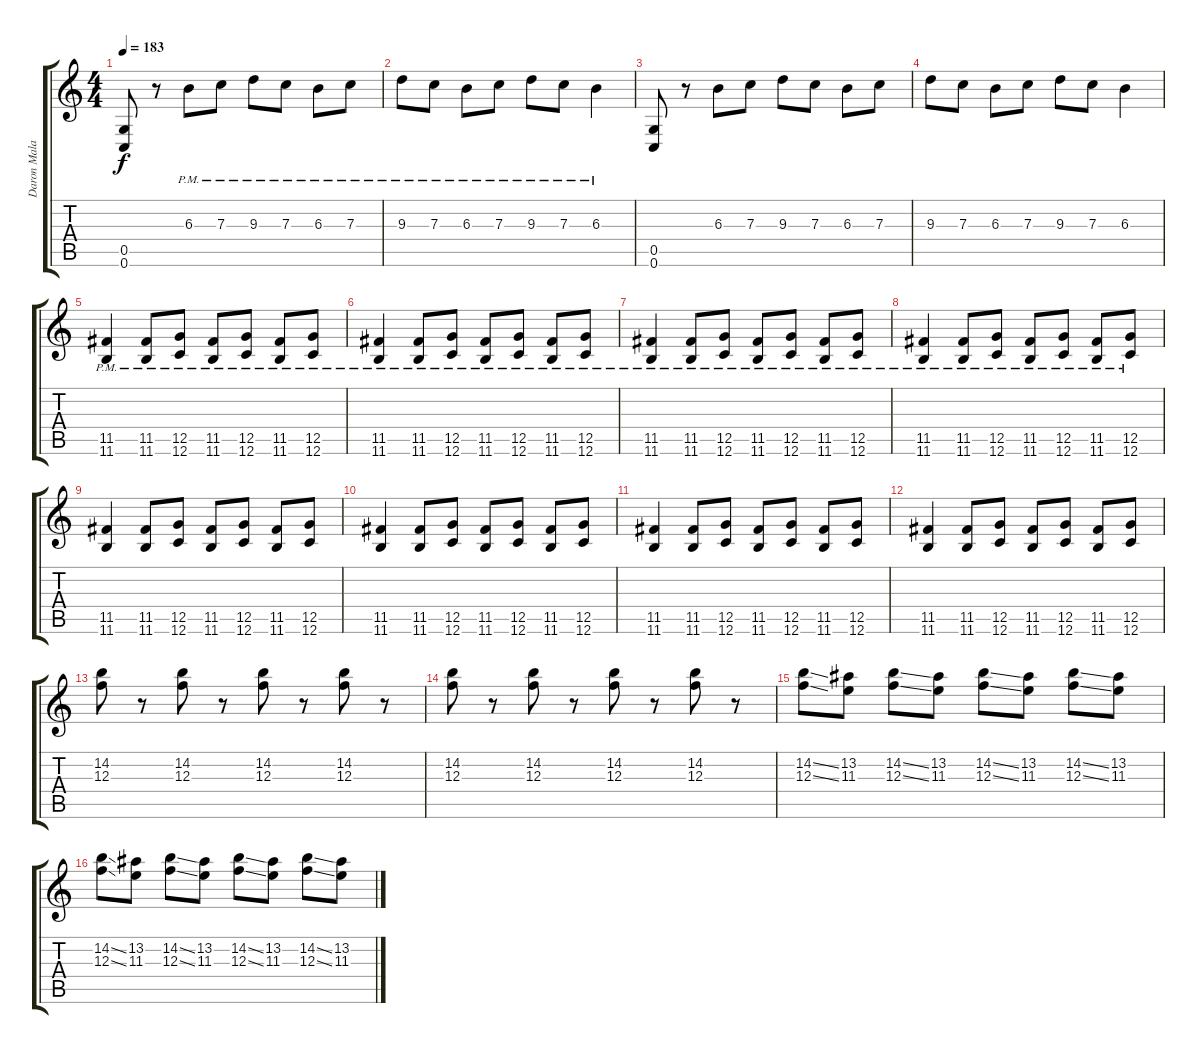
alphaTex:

\track ("Daron Malakian" "Daron Mala") {instrument distortionguitar}
\staff {score tabs}
\tuning (D4 A3 F3 C3 G2 C2) {hide}
\ts (4 4)
\tempo 183
\clef g2
\ks c
(0.5 0.6).8{dy f} r.8 6.3{pm}.8 7.3{pm}.8 9.3{pm}.8 7.3{pm}.8 6.3{pm}.8 7.3{pm}.8 |
9.3{pm}.8 7.3{pm}.8 6.3{pm}.8 7.3{pm}.8 9.3{pm}.8 7.3{pm}.8 6.3{pm}.4 |
(0.5 0.6).8 r.8 6.3.8 7.3.8 9.3.8 7.3.8 6.3.8 7.3.8 |
9.3.8 7.3.8 6.3.8 7.3.8 9.3.8 7.3.8 6.3.4 |
(11.5{pm} 11.6{pm}).4 (11.5{pm} 11.6{pm}).8 (12.5{pm} 12.6{pm}).8 (11.5{pm} 11.6{pm}).8 (12.5{pm} 12.6{pm}).8 (11.5{pm} 11.6{pm}).8 (12.5{pm} 12.6{pm}).8 |
(11.5{pm} 11.6{pm}).4 (11.5{pm} 11.6{pm}).8 (12.5{pm} 12.6{pm}).8 (11.5{pm} 11.6{pm}).8 (12.5{pm} 12.6{pm}).8 (11.5{pm} 11.6{pm}).8 (12.5{pm} 12.6{pm}).8 |
(11.5{pm} 11.6{pm}).4 (11.5{pm} 11.6{pm}).8 (12.5{pm} 12.6{pm}).8 (11.5{pm} 11.6{pm}).8 (12.5{pm} 12.6{pm}).8 (11.5{pm} 11.6{pm}).8 (12.5{pm} 12.6{pm}).8 |
(11.5{pm} 11.6{pm}).4 (11.5{pm} 11.6{pm}).8 (12.5{pm} 12.6{pm}).8 (11.5{pm} 11.6{pm}).8 (12.5{pm} 12.6{pm}).8 (11.5{pm} 11.6{pm}).8 (12.5{pm} 12.6{pm}).8 |
(11.5 11.6).4 (11.5 11.6).8 (12.5 12.6).8 (11.5 11.6).8 (12.5 12.6).8 (11.5 11.6).8 (12.5 12.6).8 |
(11.5 11.6).4 (11.5 11.6).8 (12.5 12.6).8 (11.5 11.6).8 (12.5 12.6).8 (11.5 11.6).8 (12.5 12.6).8 |
(11.5 11.6).4 (11.5 11.6).8 (12.5 12.6).8 (11.5 11.6).8 (12.5 12.6).8 (11.5 11.6).8 (12.5 12.6).8 |
(11.5 11.6).4 (11.5 11.6).8 (12.5 12.6).8 (11.5 11.6).8 (12.5 12.6).8 (11.5 11.6).8 (12.5 12.6).8 |
(14.2 12.3).8 r.8 (14.2 12.3).8 r.8 (14.2 12.3).8 r.8 (14.2 12.3).8 r.8 |
(14.2 12.3).8 r.8 (14.2 12.3).8 r.8 (14.2 12.3).8 r.8 (14.2 12.3).8 r.8 |
(14.2{ss} 12.3{ss}).8 (13.2 11.3).8 (14.2{ss} 12.3{ss}).8 (13.2 11.3).8 (14.2{ss} 12.3{ss}).8 (13.2 11.3).8 (14.2{ss} 12.3{ss}).8 (13.2 11.3).8 |
(14.2{ss} 12.3{ss}).8 (13.2 11.3).8 (14.2{ss} 12.3{ss}).8 (13.2 11.3).8 (14.2{ss} 12.3{ss}).8 (13.2 11.3).8 (14.2{ss} 12.3{ss}).8 (13.2 11.3).8
